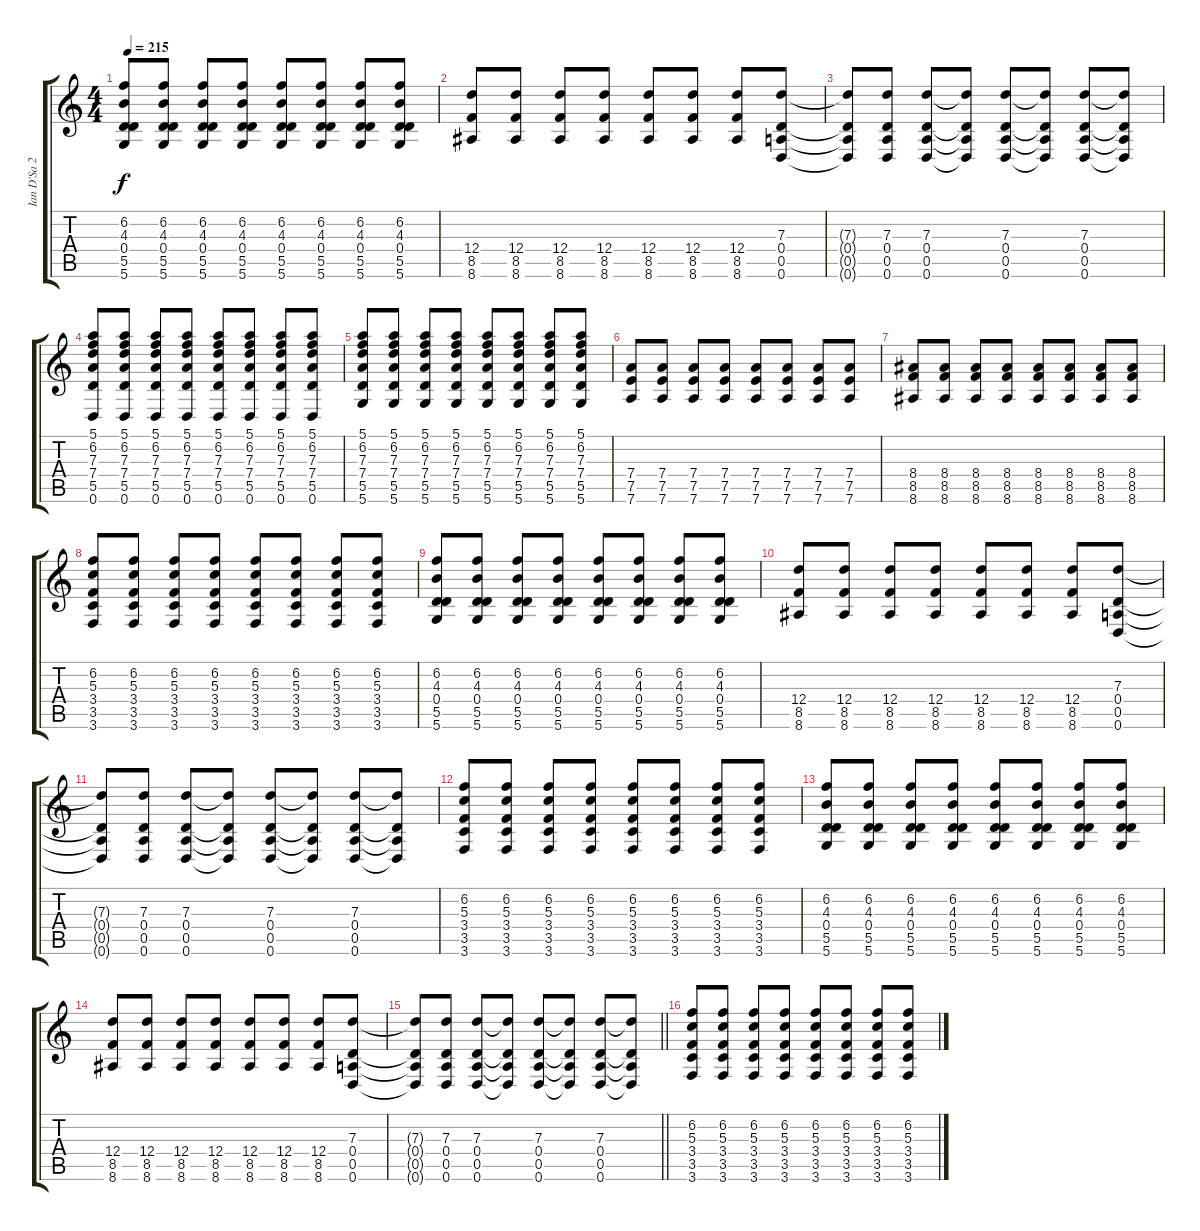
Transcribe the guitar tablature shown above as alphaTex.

\track ("Ian D'Sa 2" "Ian D'Sa 2") {instrument overdrivenguitar}
\staff {score tabs}
\tuning (E4 B3 G3 D3 A2 D2) {hide}
\ts (4 4)
\tempo 215
\clef g2
\ks c
(6.2 4.3 0.4 5.5 5.6).8{dy f} (6.2 4.3 0.4 5.5 5.6).8 (6.2 4.3 0.4 5.5 5.6).8 (6.2 4.3 0.4 5.5 5.6).8 (6.2 4.3 0.4 5.5 5.6).8 (6.2 4.3 0.4 5.5 5.6).8 (6.2 4.3 0.4 5.5 5.6).8 (6.2 4.3 0.4 5.5 5.6).8 |
(12.4 8.5 8.6).8 (12.4 8.5 8.6).8 (12.4 8.5 8.6).8 (12.4 8.5 8.6).8 (12.4 8.5 8.6).8 (12.4 8.5 8.6).8 (12.4 8.5 8.6).8 (7.3 0.4 0.5 0.6).8 |
(7.3{t} 0.4{t} 0.5{t} 0.6{t}).8 (7.3 0.4 0.5 0.6).8 (7.3 0.4 0.5 0.6).8 (7.3{t} 0.4{t} 0.5{t} 0.6{t}).8 (7.3 0.4 0.5 0.6).8 (7.3{t} 0.4{t} 0.5{t} 0.6{t}).8 (7.3 0.4 0.5 0.6).8 (7.3{t} 0.4{t} 0.5{t} 0.6{t}).8 |
(5.1 6.2 7.3 7.4 5.5 0.6).8 (5.1 6.2 7.3 7.4 5.5 0.6).8 (5.1 6.2 7.3 7.4 5.5 0.6).8 (5.1 6.2 7.3 7.4 5.5 0.6).8 (5.1 6.2 7.3 7.4 5.5 0.6).8 (5.1 6.2 7.3 7.4 5.5 0.6).8 (5.1 6.2 7.3 7.4 5.5 0.6).8 (5.1 6.2 7.3 7.4 5.5 0.6).8 |
(5.1 6.2 7.3 7.4 5.5 5.6).8 (5.1 6.2 7.3 7.4 5.5 5.6).8 (5.1 6.2 7.3 7.4 5.5 5.6).8 (5.1 6.2 7.3 7.4 5.5 5.6).8 (5.1 6.2 7.3 7.4 5.5 5.6).8 (5.1 6.2 7.3 7.4 5.5 5.6).8 (5.1 6.2 7.3 7.4 5.5 5.6).8 (5.1 6.2 7.3 7.4 5.5 5.6).8 |
(7.4 7.5 7.6).8 (7.4 7.5 7.6).8 (7.4 7.5 7.6).8 (7.4 7.5 7.6).8 (7.4 7.5 7.6).8 (7.4 7.5 7.6).8 (7.4 7.5 7.6).8 (7.4 7.5 7.6).8 |
(8.4 8.5 8.6).8 (8.4 8.5 8.6).8 (8.4 8.5 8.6).8 (8.4 8.5 8.6).8 (8.4 8.5 8.6).8 (8.4 8.5 8.6).8 (8.4 8.5 8.6).8 (8.4 8.5 8.6).8 |
(6.2 5.3 3.4 3.5 3.6).8 (6.2 5.3 3.4 3.5 3.6).8 (6.2 5.3 3.4 3.5 3.6).8 (6.2 5.3 3.4 3.5 3.6).8 (6.2 5.3 3.4 3.5 3.6).8 (6.2 5.3 3.4 3.5 3.6).8 (6.2 5.3 3.4 3.5 3.6).8 (6.2 5.3 3.4 3.5 3.6).8 |
(6.2 4.3 0.4 5.5 5.6).8 (6.2 4.3 0.4 5.5 5.6).8 (6.2 4.3 0.4 5.5 5.6).8 (6.2 4.3 0.4 5.5 5.6).8 (6.2 4.3 0.4 5.5 5.6).8 (6.2 4.3 0.4 5.5 5.6).8 (6.2 4.3 0.4 5.5 5.6).8 (6.2 4.3 0.4 5.5 5.6).8 |
(12.4 8.5 8.6).8 (12.4 8.5 8.6).8 (12.4 8.5 8.6).8 (12.4 8.5 8.6).8 (12.4 8.5 8.6).8 (12.4 8.5 8.6).8 (12.4 8.5 8.6).8 (7.3 0.4 0.5 0.6).8 |
(7.3{t} 0.4{t} 0.5{t} 0.6{t}).8 (7.3 0.4 0.5 0.6).8 (7.3 0.4 0.5 0.6).8 (7.3{t} 0.4{t} 0.5{t} 0.6{t}).8 (7.3 0.4 0.5 0.6).8 (7.3{t} 0.4{t} 0.5{t} 0.6{t}).8 (7.3 0.4 0.5 0.6).8 (7.3{t} 0.4{t} 0.5{t} 0.6{t}).8 |
(6.2 5.3 3.4 3.5 3.6).8 (6.2 5.3 3.4 3.5 3.6).8 (6.2 5.3 3.4 3.5 3.6).8 (6.2 5.3 3.4 3.5 3.6).8 (6.2 5.3 3.4 3.5 3.6).8 (6.2 5.3 3.4 3.5 3.6).8 (6.2 5.3 3.4 3.5 3.6).8 (6.2 5.3 3.4 3.5 3.6).8 |
(6.2 4.3 0.4 5.5 5.6).8 (6.2 4.3 0.4 5.5 5.6).8 (6.2 4.3 0.4 5.5 5.6).8 (6.2 4.3 0.4 5.5 5.6).8 (6.2 4.3 0.4 5.5 5.6).8 (6.2 4.3 0.4 5.5 5.6).8 (6.2 4.3 0.4 5.5 5.6).8 (6.2 4.3 0.4 5.5 5.6).8 |
(12.4 8.5 8.6).8 (12.4 8.5 8.6).8 (12.4 8.5 8.6).8 (12.4 8.5 8.6).8 (12.4 8.5 8.6).8 (12.4 8.5 8.6).8 (12.4 8.5 8.6).8 (7.3 0.4 0.5 0.6).8 |
\barLineRight lightlight
(7.3{t} 0.4{t} 0.5{t} 0.6{t}).8 (7.3 0.4 0.5 0.6).8 (7.3 0.4 0.5 0.6).8 (7.3{t} 0.4{t} 0.5{t} 0.6{t}).8 (7.3 0.4 0.5 0.6).8 (7.3{t} 0.4{t} 0.5{t} 0.6{t}).8 (7.3 0.4 0.5 0.6).8 (7.3{t} 0.4{t} 0.5{t} 0.6{t}).8 |
(6.2 5.3 3.4 3.5 3.6).8 (6.2 5.3 3.4 3.5 3.6).8 (6.2 5.3 3.4 3.5 3.6).8 (6.2 5.3 3.4 3.5 3.6).8 (6.2 5.3 3.4 3.5 3.6).8 (6.2 5.3 3.4 3.5 3.6).8 (6.2 5.3 3.4 3.5 3.6).8 (6.2 5.3 3.4 3.5 3.6).8
